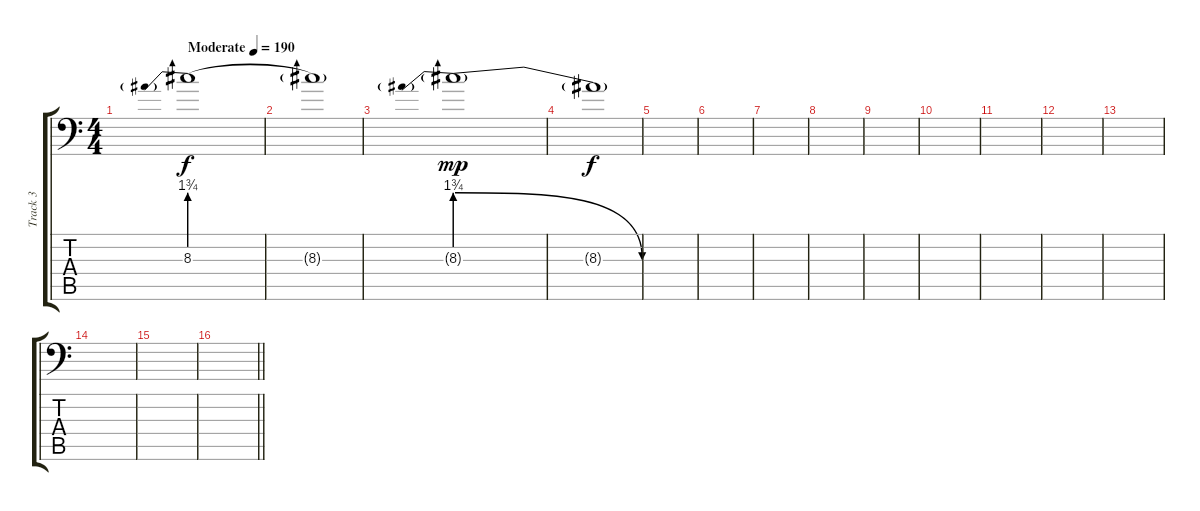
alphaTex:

\track ("Track 3" "Track 3") {instrument distortionguitar}
\staff {score tabs}
\tuning (B3 Gb3 D3 A2 E2 A1) {hide}
\ts (4 4)
\tempo (190 "Moderate")
\clef f4
\ks c
8.3{be (prebend 0 7 60 7)}.1{dy f instrument distortionguitar} |
8.3{t}.1 |
8.3{be (prebendrelease 0 7 60 0) g}.1{dy mp} |
8.3{t}.1{dy f} |
|
|
|
|
|
|
|
|
|
|
|
\barLineRight lightlight
